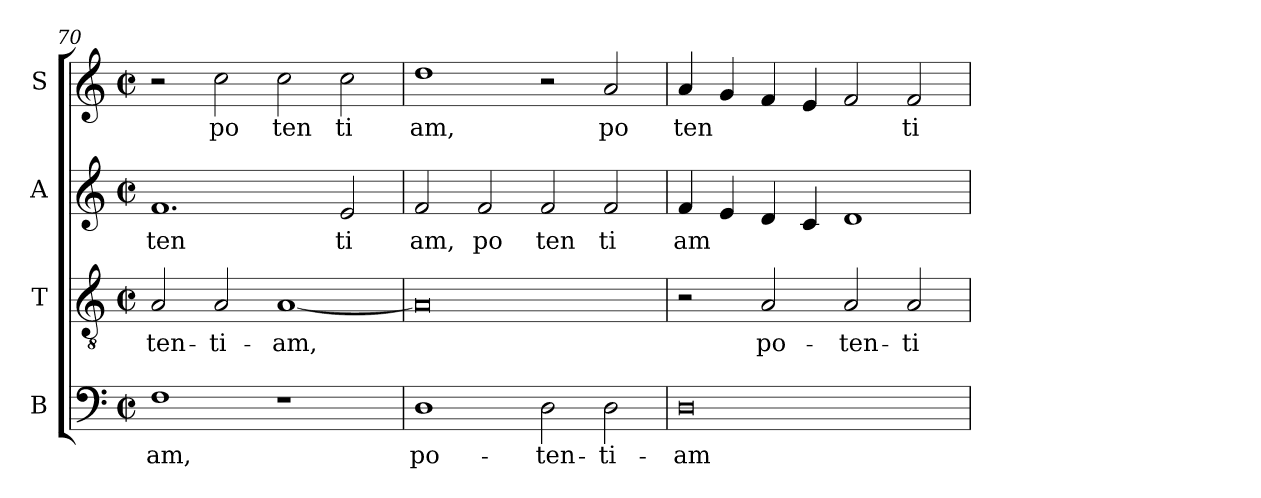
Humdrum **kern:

**kern	**text	**kern	**text	**kern	**text	**kern	**text
*part4	*part4	*part3	*part3	*part2	*part2	*part1	*part1
*staff4	*staff4	*staff3	*staff3	*staff2	*staff2	*staff1	*staff1
*I"B	*	*I"T	*	*I"A	*	*I"S	*
*I'B	*	*I'T	*	*I'A	*	*I'S	*
*clefF4	*	*clefGv2	*	*clefG2	*	*clefG2	*
*k[]	*	*k[]	*	*k[]	*	*k[]	*
*C:	*	*C:	*	*C:	*	*C:	*
*M2/2	*	*M2/2	*	*M2/2	*	*M2/2	*
*met(c|)	*	*met(c|)	*	*met(c|)	*	*met(c|)	*
=70	=70	=70	=70	=70	=70	=70	=70
!	!LO:LY:b:cj	!	!LO:LY:b:cj	!	!LO:LY:b:cj	!	!
1F	-am,	2A/	-ten-	1.f	ten	2r	.
!	!	!	!LO:LY:b:cj	!	!	!	!LO:LY:b:cj
.	.	2A/	-ti-	.	.	2cc\	po
!	!	!	!LO:LY:b:cj	!	!	!	!LO:LY:b:cj
1r	.	[<1A	-am,	.	.	2cc\	ten
!	!	!	!	!	!LO:LY:b:cj	!	!LO:LY:b:cj
.	.	.	.	2e/	ti	2cc\	ti
=71	=71	=71	=71	=71	=71	=71	=71
!	!LO:LY:b:cj	!	!LO:LY:b:cj	!	!LO:LY:b:cj	!	!LO:LY:b:cj
1D	po-	0A]	.	2f/	am,	1dd	am,
!	!	!	!	!	!LO:LY:b:cj	!	!
.	.	.	.	2f/	po	.	.
!	!LO:LY:b:cj	!	!	!	!LO:LY:b:cj	!	!
2D\	-ten-	.	.	2f/	ten	2r	.
!	!LO:LY:b:cj	!	!	!	!LO:LY:b:cj	!	!LO:LY:b:cj
2D\	-ti-	.	.	2f/	ti	2a/	po
=72	=72	=72	=72	=72	=72	=72	=72
!	!LO:LY:b:cj	!	!	!	!LO:LY:b:cj	!	!LO:LY:b:cj
0D	-am	2r	.	4f/	am	4a/	ten
!	!	!	!	!	!LO:LY:b:cj	!	!LO:LY:b:cj
.	.	.	.	4e/	.	4g/	.
!	!	!	!LO:LY:b:cj	!	!LO:LY:b:cj	!	!LO:LY:b:cj
.	.	2A/	po-	4d/	.	4f/	.
!	!	!	!	!	!LO:LY:b:cj	!	!LO:LY:b:cj
.	.	.	.	4c/	.	4e/	.
!	!	!	!LO:LY:b:cj	!	!LO:LY:b:cj	!	!LO:LY:b:cj
.	.	2A/	-ten-	1d	.	2f/	.
!	!	!	!LO:LY:b:cj	!	!	!	!LO:LY:b:cj
.	.	2A/	-ti-	.	.	2f/	ti
=	=	=	=	=	=	=	=
*-	*-	*-	*-	*-	*-	*-	*-
